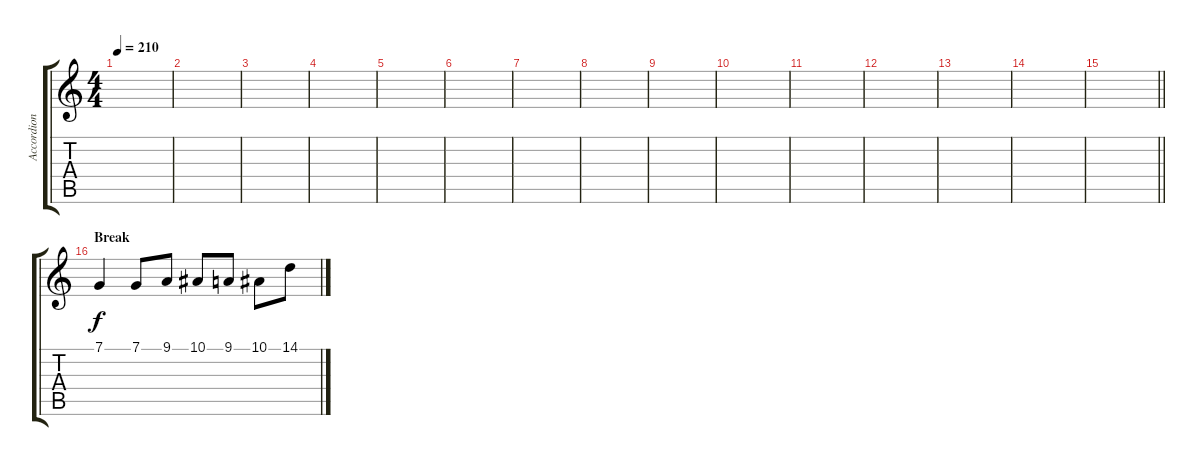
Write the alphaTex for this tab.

\track ("Accordion" "Accordion") {instrument accordion}
\staff {score tabs}
\tuning (C4 G3 Eb3 Bb2 F2 C2) {hide}
\ts (4 4)
\tempo 210
\clef g2
\ks c
|
|
|
|
|
|
|
|
|
|
|
|
|
|
\barLineRight lightlight
|
\section ("" "Break")
7.1.4 7.1.8 9.1.8 10.1.8 9.1.8 10.1.8 14.1.8
